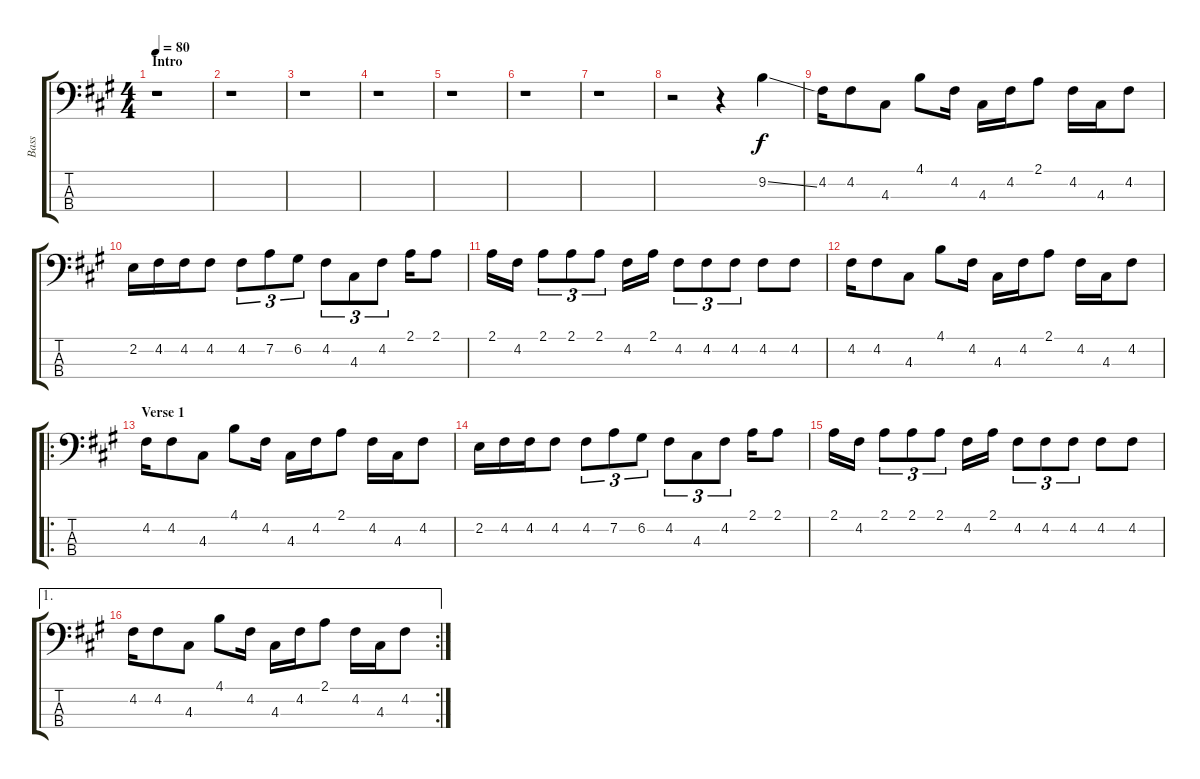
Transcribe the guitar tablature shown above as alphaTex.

\track ("Bass" "Bass") {instrument electricbassfinger}
\staff {score tabs}
\tuning (G2 D2 A1 E1) {hide}
\ts (4 4)
\section ("" "Intro")
\tempo 80
\clef f4
\ks a
r.1{dy f instrument electricbassfinger} |
r.1 |
r.1 |
r.1 |
r.1 |
r.1 |
r.1 |
r.2 r.4 9.2{ss}.4 |
4.2.16 4.2.8 4.3.8 4.1.8 4.2.16 4.3.16 4.2.16 2.1.8 4.2.16 4.3.16 4.2.8 |
2.2.16 4.2.16 4.2.16 4.2.8 4.2.8{tu (3 2)} 7.2.8{tu (3 2)} 6.2.8{tu (3 2)} 4.2.8{tu (3 2)} 4.3.8{tu (3 2)} 4.2.8{tu (3 2)} 2.1.16 2.1.8 |
2.1.16 4.2.16 2.1.8{tu (3 2)} 2.1.8{tu (3 2)} 2.1.8{tu (3 2)} 4.2.16 2.1.16 4.2.8{tu (3 2)} 4.2.8{tu (3 2)} 4.2.8{tu (3 2)} 4.2.8 4.2.8 |
4.2.16 4.2.8 4.3.8 4.1.8 4.2.16 4.3.16 4.2.16 2.1.8 4.2.16 4.3.16 4.2.8 |
\ro
\section ("" "Verse 1")
4.2.16 4.2.8 4.3.8 4.1.8 4.2.16 4.3.16 4.2.16 2.1.8 4.2.16 4.3.16 4.2.8 |
2.2.16 4.2.16 4.2.16 4.2.8 4.2.8{tu (3 2)} 7.2.8{tu (3 2)} 6.2.8{tu (3 2)} 4.2.8{tu (3 2)} 4.3.8{tu (3 2)} 4.2.8{tu (3 2)} 2.1.16 2.1.8 |
2.1.16 4.2.16 2.1.8{tu (3 2)} 2.1.8{tu (3 2)} 2.1.8{tu (3 2)} 4.2.16 2.1.16 4.2.8{tu (3 2)} 4.2.8{tu (3 2)} 4.2.8{tu (3 2)} 4.2.8 4.2.8 |
\ae 1
\rc 2
4.2.16 4.2.8 4.3.8 4.1.8 4.2.16 4.3.16 4.2.16 2.1.8 4.2.16 4.3.16 4.2.8
